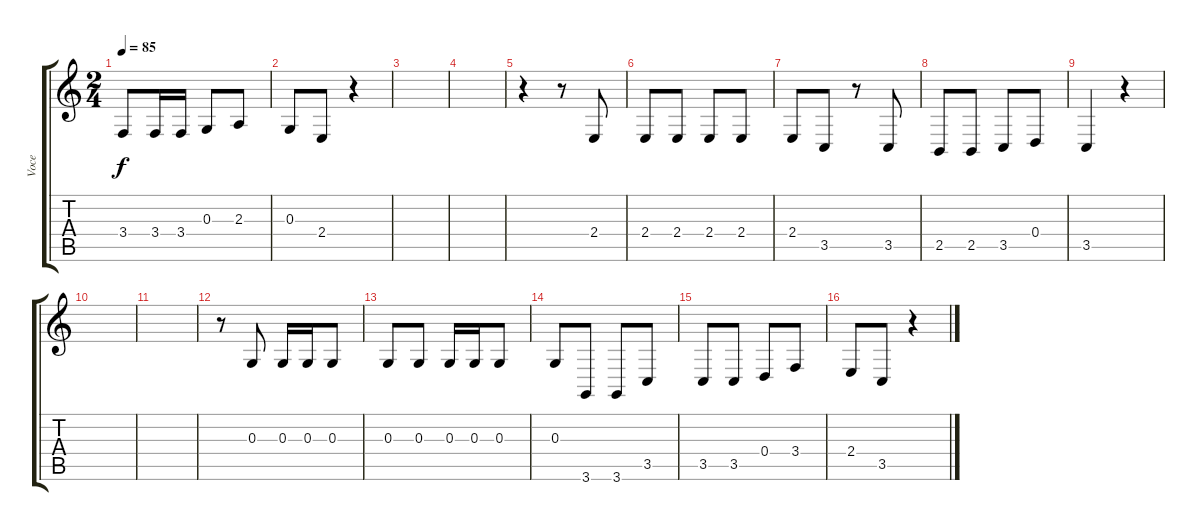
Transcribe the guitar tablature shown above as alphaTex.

\track ("Voce" "Voce") {instrument lead2sawtooth}
\staff {score tabs}
\tuning (E4 B3 G3 D3 A2 E2) {hide}
\ts (2 4)
\tempo 85
\clef g2
\ks c
3.4.8{dy f} 3.4.16 3.4.16 0.3.8 2.3.8 |
0.3.8 2.4.8 r.4 |
|
|
r.4 r.8 2.4.8 |
2.4.8 2.4.8 2.4.8 2.4.8 |
2.4.8 3.5.8 r.8 3.5.8 |
2.5.8 2.5.8 3.5.8 0.4.8 |
3.5.4 r.4 |
|
|
r.8 0.3.8 0.3.16 0.3.16 0.3.8 |
0.3.8 0.3.8 0.3.16 0.3.16 0.3.8 |
0.3.8 3.6.8 3.6.8 3.5.8 |
3.5.8 3.5.8 0.4.8 3.4.8 |
2.4.8 3.5.8 r.4
